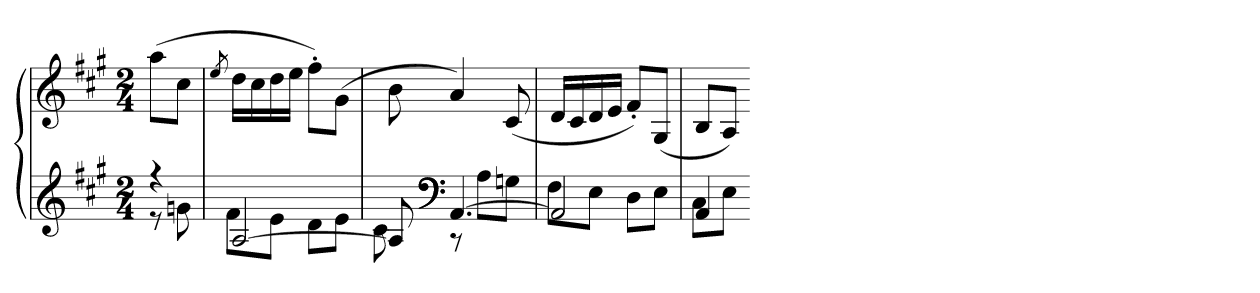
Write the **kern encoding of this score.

**kern	**kern
*part1	*part1
*staff2	*staff1
*clefG2	*clefG2
*k[f#c#g#]	*k[f#c#g#]
*A:	*A:
*M2/4	*M2/4
=	=
*^	*
4r	8r	(8aaL
.	8gn	8cc#J
=96	=96	=96
.	.	8qee
[2A	8f#L	16ddLL
.	.	16cc#
.	8eJ	16dd
.	.	16eeJJ
.	8dL	8ff#'L)
.	8eJ	(8g#J
=97	=97	=97
8A]	8c#	8b
*clefF4	*	*
[4.AA	8r	4a)
.	8AL	.
.	8GnJ	(8c#
=98	=98	=98
2AA]	8F#L	16dLL
.	.	16c#
.	8EJ	16d
.	.	16eJJ
.	8DL	8f#'L)
.	8EJ	(8G#J
=99	=99	=99
4AA	8C#L	8BL
.	8EJ	8AJ)
*v	*v	*
=-	=-
*-	*-
